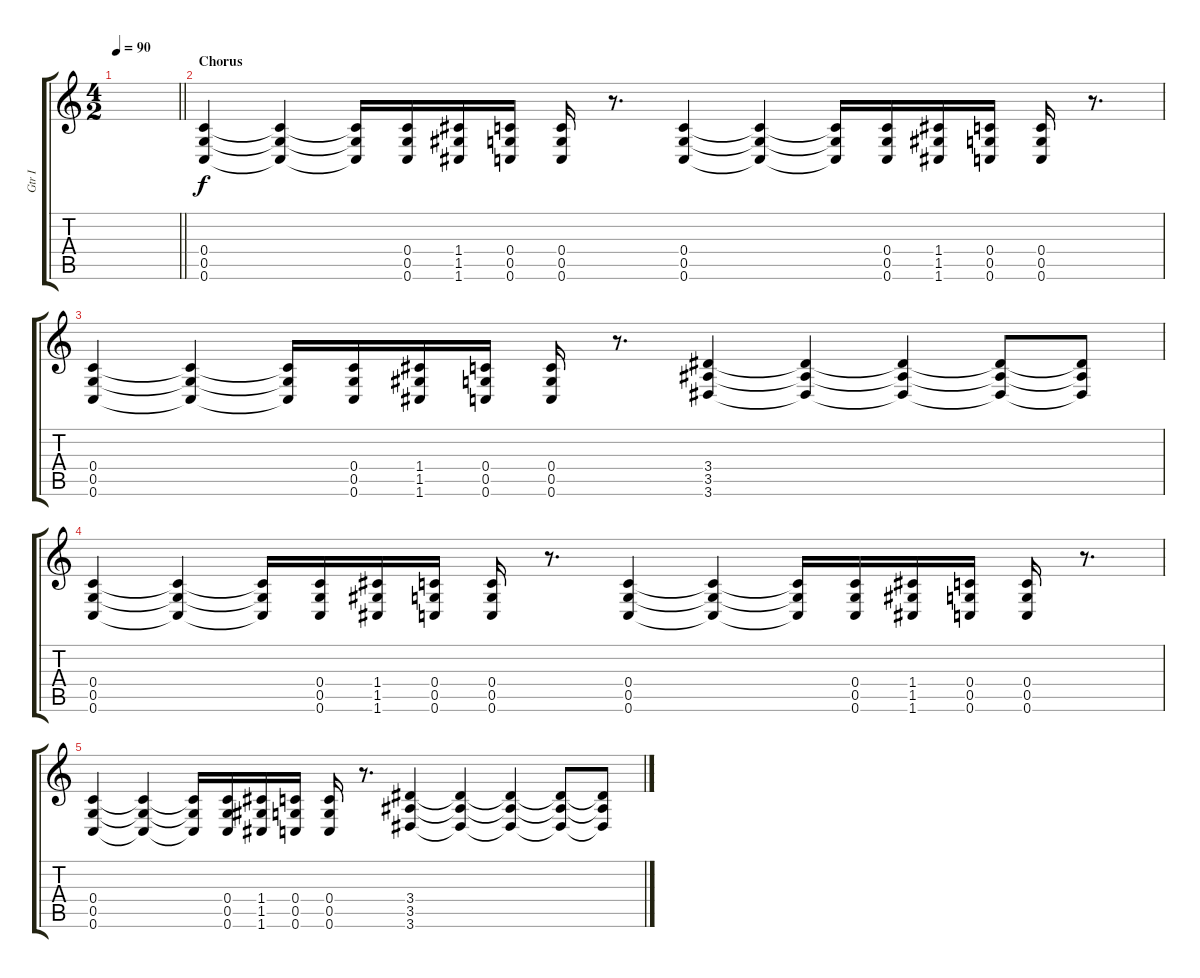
\track ("Gtr I" "Gtr I") {instrument distortionguitar}
\staff {score tabs}
\tuning (D4 A3 F3 C3 G2 C2) {hide}
\ts (4 2)
\tempo 90
\clef g2
\barLineRight lightlight
\ks c
|
\section ("" "Chorus")
(0.4 0.5 0.6).4 (0.4{t} 0.5{t} 0.6{t}).4 (0.4{t} 0.5{t} 0.6{t}).16 (0.4 0.5 0.6).16 (1.4 1.5 1.6).16 (0.4 0.5 0.6).16 (0.4 0.5 0.6).16 r.8{d} (0.4 0.5 0.6).4 (0.4{t} 0.5{t} 0.6{t}).4 (0.4{t} 0.5{t} 0.6{t}).16 (0.4 0.5 0.6).16 (1.4 1.5 1.6).16 (0.4 0.5 0.6).16 (0.4 0.5 0.6).16 r.8{d} |
(0.4 0.5 0.6).4 (0.4{t} 0.5{t} 0.6{t}).4 (0.4{t} 0.5{t} 0.6{t}).16 (0.4 0.5 0.6).16 (1.4 1.5 1.6).16 (0.4 0.5 0.6).16 (0.4 0.5 0.6).16 r.8{d} (3.4 3.5 3.6).4 (3.4{t} 3.5{t} 3.6{t}).4 (3.4{t} 3.5{t} 3.6{t}).4 (3.4{t} 3.5{t} 3.6{t}).8 (3.4{t} 3.5{t} 3.6{t}).8 |
(0.4 0.5 0.6).4 (0.4{t} 0.5{t} 0.6{t}).4 (0.4{t} 0.5{t} 0.6{t}).16 (0.4 0.5 0.6).16 (1.4 1.5 1.6).16 (0.4 0.5 0.6).16 (0.4 0.5 0.6).16 r.8{d} (0.4 0.5 0.6).4 (0.4{t} 0.5{t} 0.6{t}).4 (0.4{t} 0.5{t} 0.6{t}).16 (0.4 0.5 0.6).16 (1.4 1.5 1.6).16 (0.4 0.5 0.6).16 (0.4 0.5 0.6).16 r.8{d} |
(0.4 0.5 0.6).4 (0.4{t} 0.5{t} 0.6{t}).4 (0.4{t} 0.5{t} 0.6{t}).16 (0.4 0.5 0.6).16 (1.4 1.5 1.6).16 (0.4 0.5 0.6).16 (0.4 0.5 0.6).16 r.8{d} (3.4 3.5 3.6).4 (3.4{t} 3.5{t} 3.6{t}).4 (3.4{t} 3.5{t} 3.6{t}).4 (3.4{t} 3.5{t} 3.6{t}).8 (3.4{t} 3.5{t} 3.6{t}).8
